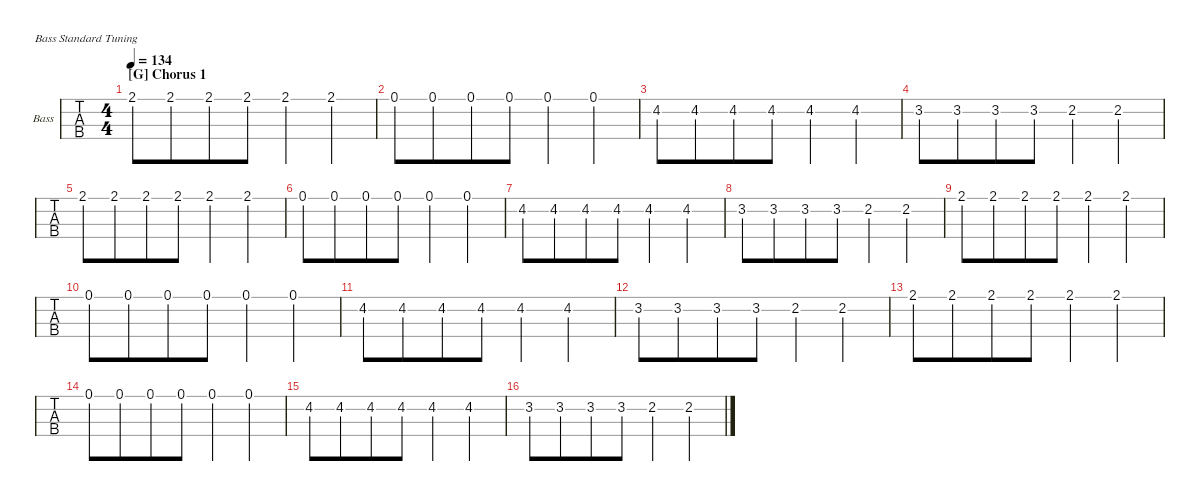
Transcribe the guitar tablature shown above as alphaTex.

\hideDynamics
\bracketExtendMode nobrackets
\firstSystemTrackNameOrientation horizontal
\otherSystemsTrackNameOrientation horizontal
\track ("Bass" "Bass") {multiBarRest instrument electricbassfinger}
\staff {tabs}
\tuning (G2 D2 A1 E1)
\ts (4 4)
\section ("G" "Chorus 1")
\tempo 134
\clef f4
\ks aminor
2.1.8{dy mf beam merge} 2.1.8{beam merge} 2.1.8{beam merge} 2.1.8 2.1{st}.4 2.1{st}.4 |
0.1.8{beam merge} 0.1.8{beam merge} 0.1.8{beam merge} 0.1.8 0.1{st}.4 0.1{st}.4 |
4.2.8{beam merge} 4.2.8{beam merge} 4.2.8{beam merge} 4.2.8 4.2{st}.4 4.2{st}.4 |
3.2.8{beam merge} 3.2.8{beam merge} 3.2.8{beam merge} 3.2.8 2.2{st}.4 2.2{st}.4 |
2.1.8{beam merge} 2.1.8{beam merge} 2.1.8{beam merge} 2.1.8 2.1{st}.4 2.1{st}.4 |
0.1.8{beam merge} 0.1.8{beam merge} 0.1.8{beam merge} 0.1.8 0.1{st}.4 0.1{st}.4 |
4.2.8{beam merge} 4.2.8{beam merge} 4.2.8{beam merge} 4.2.8 4.2{st}.4 4.2{st}.4 |
3.2.8{beam merge} 3.2.8{beam merge} 3.2.8{beam merge} 3.2.8 2.2{st}.4 2.2{st}.4 |
2.1.8{beam merge} 2.1.8{beam merge} 2.1.8{beam merge} 2.1.8 2.1{st}.4 2.1{st}.4 |
0.1.8{beam merge} 0.1.8{beam merge} 0.1.8{beam merge} 0.1.8 0.1{st}.4 0.1{st}.4 |
4.2.8{beam merge} 4.2.8{beam merge} 4.2.8{beam merge} 4.2.8 4.2{st}.4 4.2{st}.4 |
3.2.8{beam merge} 3.2.8{beam merge} 3.2.8{beam merge} 3.2.8 2.2{st}.4 2.2{st}.4 |
2.1.8{beam merge} 2.1.8{beam merge} 2.1.8{beam merge} 2.1.8 2.1{st}.4 2.1{st}.4 |
0.1.8{beam merge} 0.1.8{beam merge} 0.1.8{beam merge} 0.1.8 0.1{st}.4 0.1{st}.4 |
4.2.8{beam merge} 4.2.8{beam merge} 4.2.8{beam merge} 4.2.8 4.2{st}.4 4.2{st}.4 |
3.2.8{beam merge} 3.2.8{beam merge} 3.2.8{beam merge} 3.2.8 2.2{st}.4 2.2{st}.4
